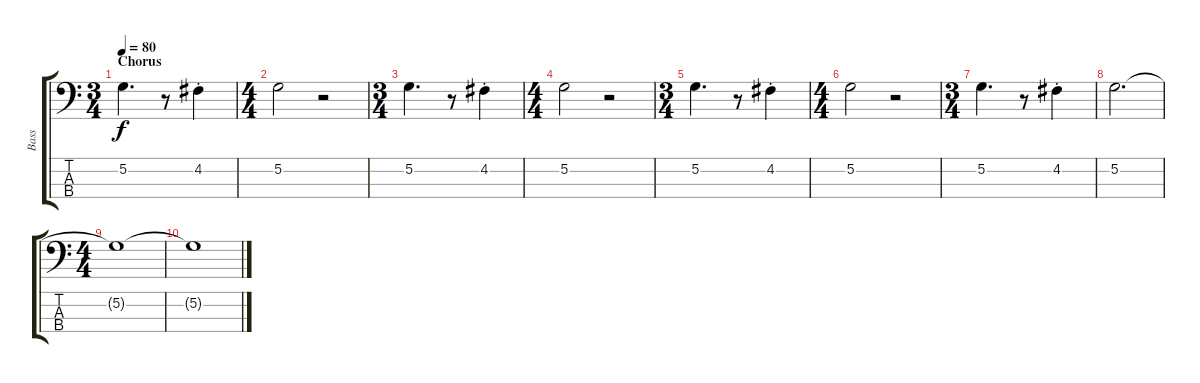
\track ("Bass" "Bass") {instrument electricbassfinger}
\staff {score tabs}
\tuning (G2 D2 A1 E1) {hide}
\ts (3 4)
\section ("" "Chorus")
\tempo 80
\clef f4
\ks c
5.2.4{d dy f} r.8 4.2{st}.4 |
\ts (4 4)
5.2.2 r.2 |
\ts (3 4)
5.2.4{d} r.8 4.2{st}.4 |
\ts (4 4)
5.2.2 r.2 |
\ts (3 4)
5.2.4{d} r.8 4.2{st}.4 |
\ts (4 4)
5.2.2 r.2 |
\ts (3 4)
5.2.4{d} r.8 4.2{st}.4 |
5.2.2{d} |
\ts (4 4)
5.2{t}.1 |
5.2{t}.1
